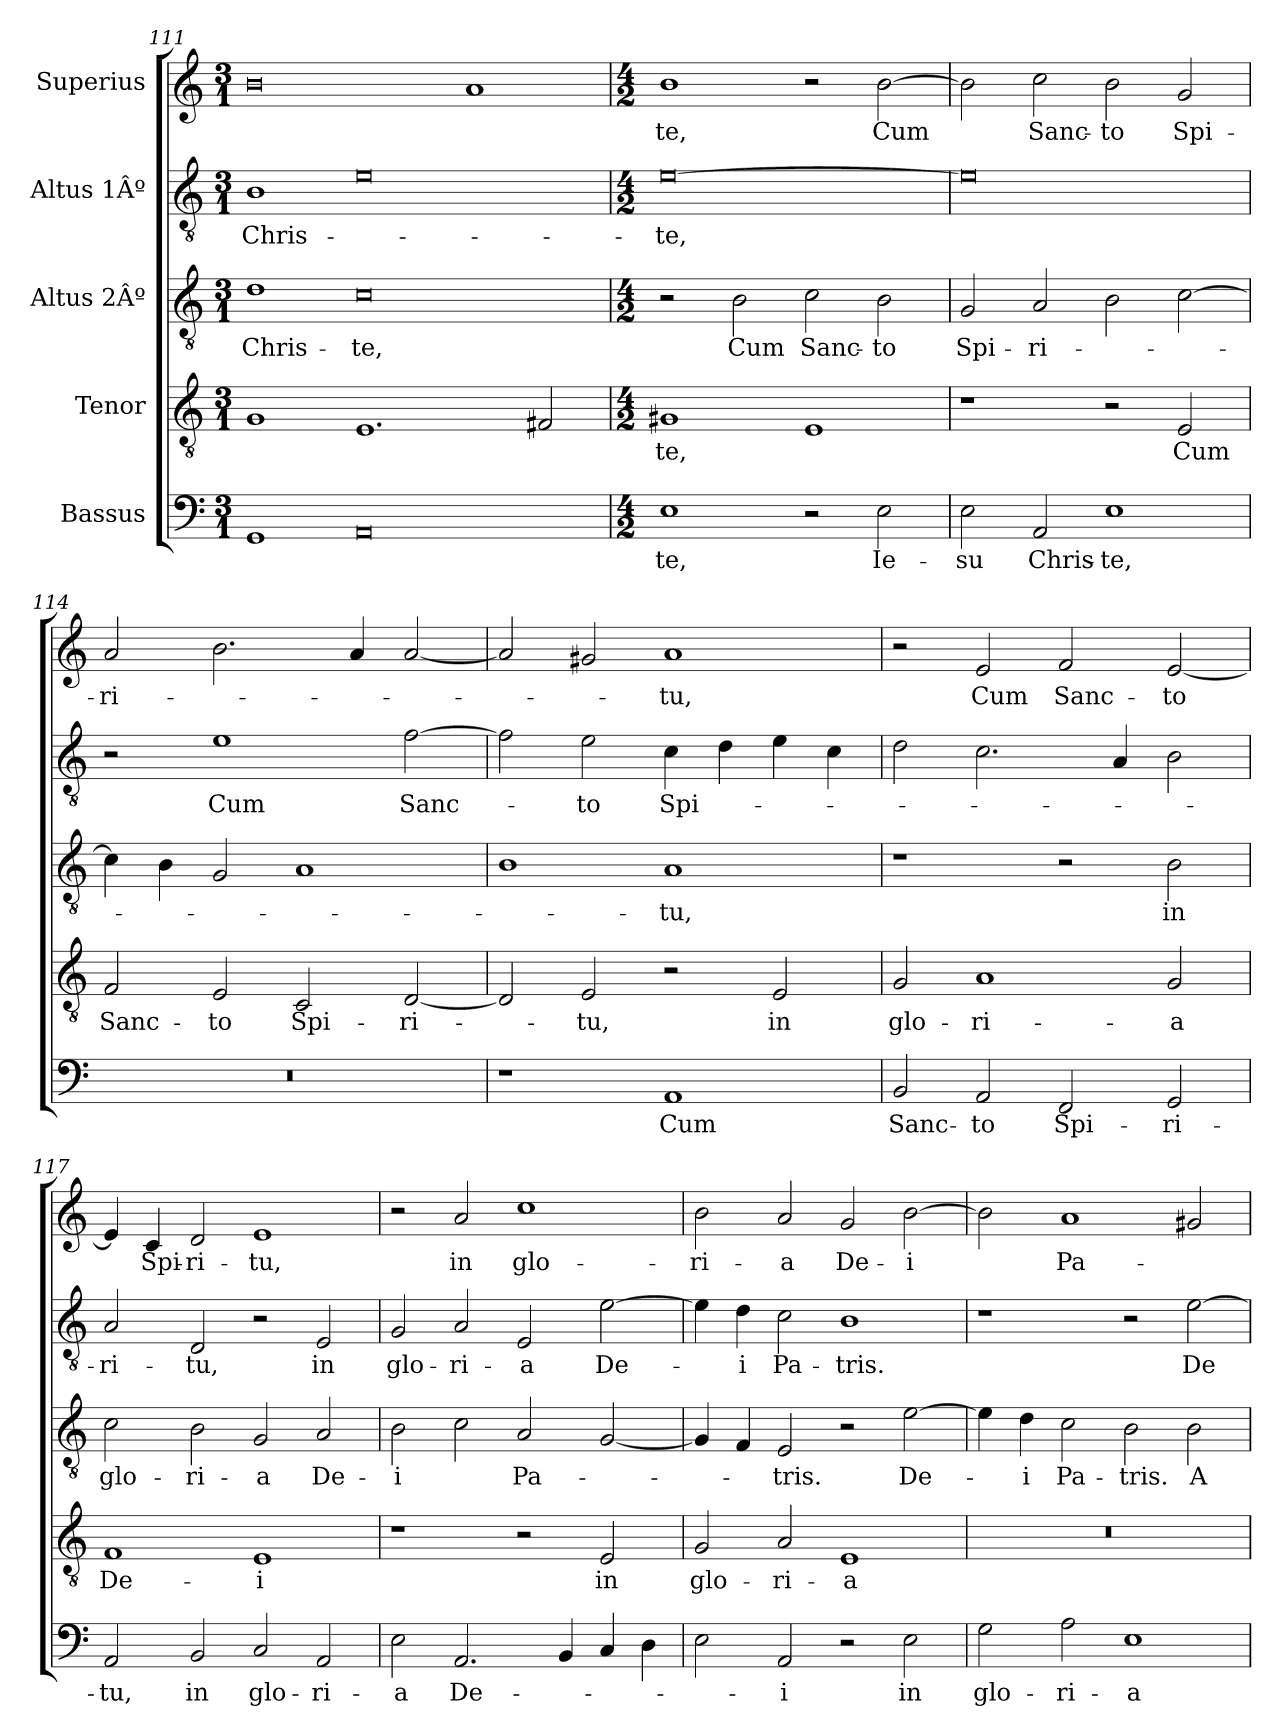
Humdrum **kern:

**kern	**text	**kern	**text	**kern	**text	**kern	**text	**kern	**text
*part5	*part5	*part4	*part4	*part3	*part3	*part2	*part2	*part1	*part1
*staff5	*staff5	*staff4	*staff4	*staff3	*staff3	*staff2	*staff2	*staff1	*staff1
*I"Bassus	*	*I"Tenor	*	*I"Altus 2Âº	*	*I"Altus 1Âº	*	*I"Superius	*
*clefF4	*	*clefGv2	*	*clefGv2	*	*clefGv2	*	*clefG2	*
*k[]	*	*k[]	*	*k[]	*	*k[]	*	*k[]	*
*M3/1	*	*M3/1	*	*M3/1	*	*M3/1	*	*M3/1	*
=111	=111	=111	=111	=111	=111	=111	=111	=111	=111
1GG/	.	1G/	.	1d\	Chris-	1B\	Chris-	0b\	.
0AA/	.	1.E/	.	0c\	-te,	0e\	.	.	.
.	.	.	.	.	.	.	.	1a/	.
.	.	2F#X/	.	.	.	.	.	.	.
=112	=112	=112	=112	=112	=112	=112	=112	=112	=112
*M4/2	*	*M4/2	*	*M4/2	*	*M4/2	*	*M4/2	*
1E\	-te,	1G#X/	-te,	2r	.	[0e\	-te,	1b\	-te,
.	.	.	.	2B\	Cum	.	.	.	.
2r	.	1E/	.	2c\	Sanc-	.	.	2r	.
2E\	Ie-	.	.	2B\	-to	.	.	[2b\	Cum
=113	=113	=113	=113	=113	=113	=113	=113	=113	=113
2E\	-su	1r	.	2G/	Spi-	0e\]	.	2b\]	.
2AA/	Chris-	.	.	2A/	-ri-	.	.	2cc\	Sanc-
1E\	-te,	2r	.	2B\	.	.	.	2b\	-to
.	.	2E/	Cum	[2c\	.	.	.	2g/	Spi-
=114	=114	=114	=114	=114	=114	=114	=114	=114	=114
0r	.	2F/	Sanc-	4c\]	.	2r	.	2a/	-ri-
.	.	.	.	4B\	.	.	.	.	.
.	.	2E/	-to	2G/	.	1e\	Cum	2.b\	.
.	.	2C/	Spi-	1A/	.	.	.	.	.
.	.	.	.	.	.	.	.	4a/	.
.	.	[2D/	-ri-	.	.	[2f\	Sanc-	[2a/	.
=115	=115	=115	=115	=115	=115	=115	=115	=115	=115
1r	.	2D/]	.	1B\	.	2f\]	.	2a/]	.
.	.	2E/	-tu,	.	.	2e\	-to	2g#X/	.
1AA/	Cum	2r	.	1A/	-tu,	4c\	Spi-	1a/	-tu,
.	.	.	.	.	.	4d\	.	.	.
.	.	2E/	in	.	.	4e\	.	.	.
.	.	.	.	.	.	4c\	.	.	.
=116	=116	=116	=116	=116	=116	=116	=116	=116	=116
2BB/	Sanc-	2G/	glo-	1r	.	2d\	.	2r	.
2AA/	-to	1A/	-ri-	.	.	2.c\	.	2e/	Cum
2FF/	Spi-	.	.	2r	.	.	.	2f/	Sanc-
.	.	.	.	.	.	4A/	.	.	.
2GG/	-ri-	2G/	-a	2B\	in	2B\	.	[2e/	-to
=117	=117	=117	=117	=117	=117	=117	=117	=117	=117
2AA/	-tu,	1F/	De-	2c\	glo-	2A/	-ri-	4e/]	.
.	.	.	.	.	.	.	.	4c/	Spi-
2BB/	in	.	.	2B\	-ri-	2D/	-tu,	2d/	-ri-
2C/	glo-	1E/	-i	2G/	-a	2r	.	1e/	-tu,
2AA/	-ri-	.	.	2A/	De-	2E/	in	.	.
=118	=118	=118	=118	=118	=118	=118	=118	=118	=118
2E\	-a	1r	.	2B\	-i	2G/	glo-	2r	.
2.AA/	De-	.	.	2c\	.	2A/	-ri-	2a/	in
.	.	2r	.	2A/	Pa-	2E/	-a	1cc\	glo-
4BB/	.	.	.	.	.	.	.	.	.
4C/	.	2E/	in	[2G/	.	[2e\	De-	.	.
4D\	.	.	.	.	.	.	.	.	.
=119	=119	=119	=119	=119	=119	=119	=119	=119	=119
2E\	.	2G/	glo-	4G/]	.	4e\]	.	2b\	-ri-
.	.	.	.	4F/	.	4d\	-i	.	.
2AA/	-i	2A/	-ri-	2E/	-tris.	2c\	Pa-	2a/	-a
2r	.	1E/	-a	2r	.	1B\	-tris.	2g/	De-
2E\	in	.	.	[2e\	De-	.	.	[2b\	-i
=120	=120	=120	=120	=120	=120	=120	=120	=120	=120
2G\	glo-	0r	.	4e\]	.	1r	.	2b\]	.
.	.	.	.	4d\	-i	.	.	.	.
2A\	-ri-	.	.	2c\	Pa-	.	.	1a/	Pa-
1E\	-a	.	.	2B\	-tris.	2r	.	.	.
.	.	.	.	2B\	A-	[2e\	De-	2g#X/	.
=	=	=	=	=	=	=	=	=	=
*-	*-	*-	*-	*-	*-	*-	*-	*-	*-
